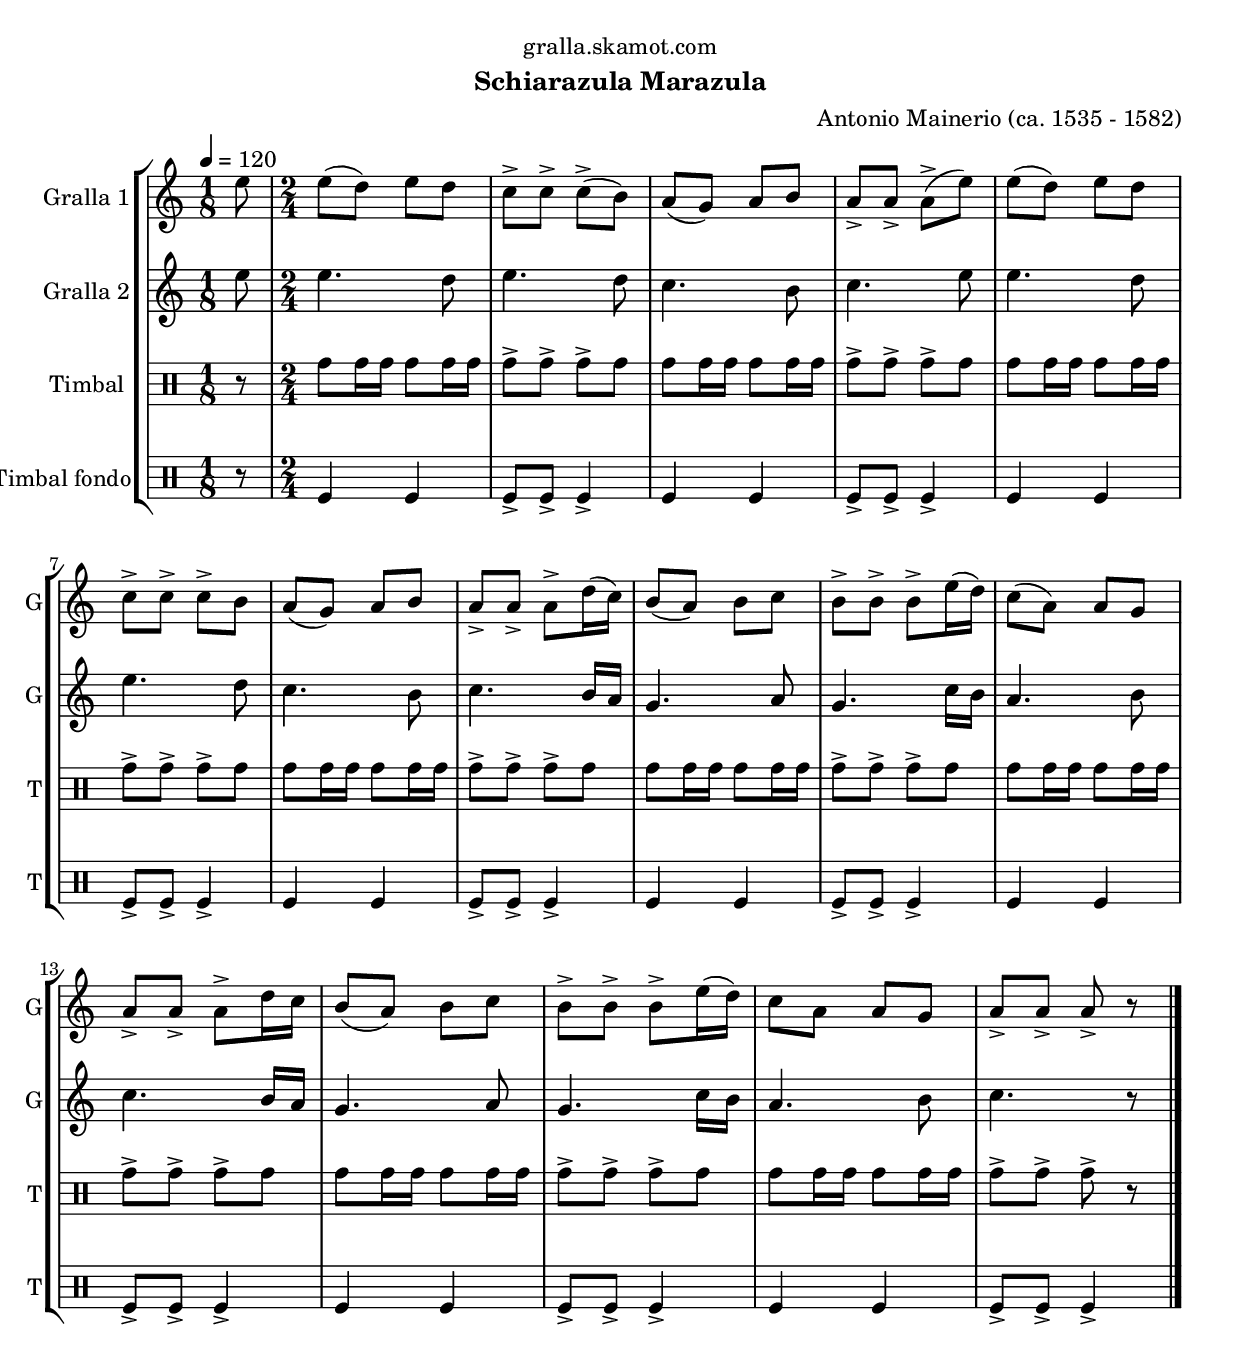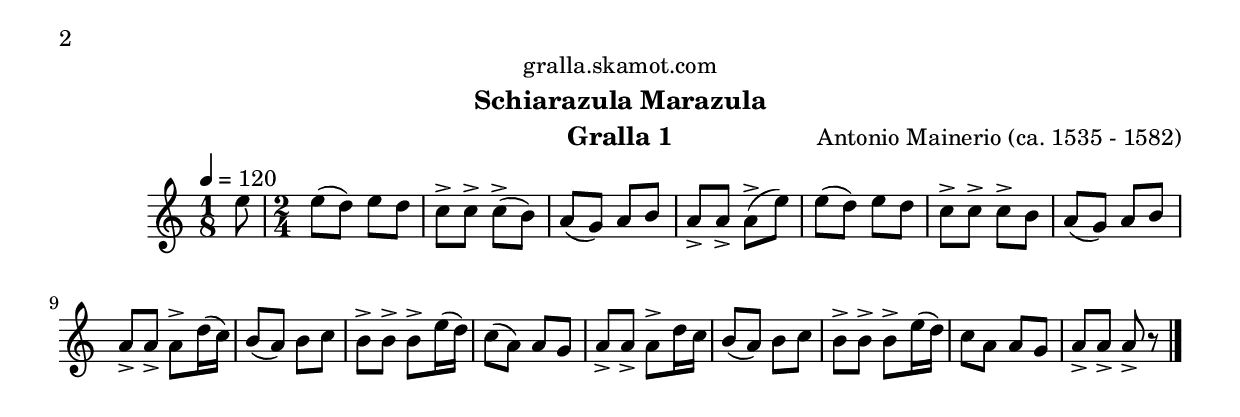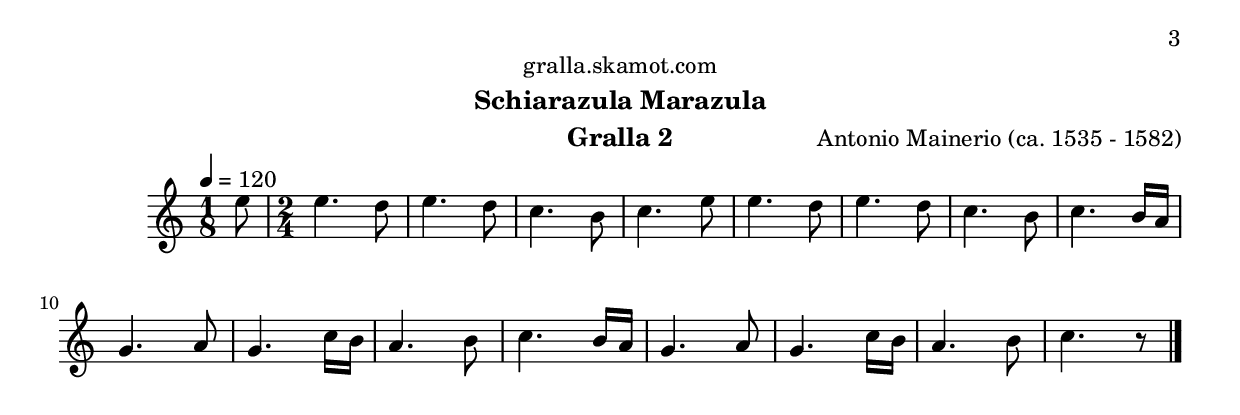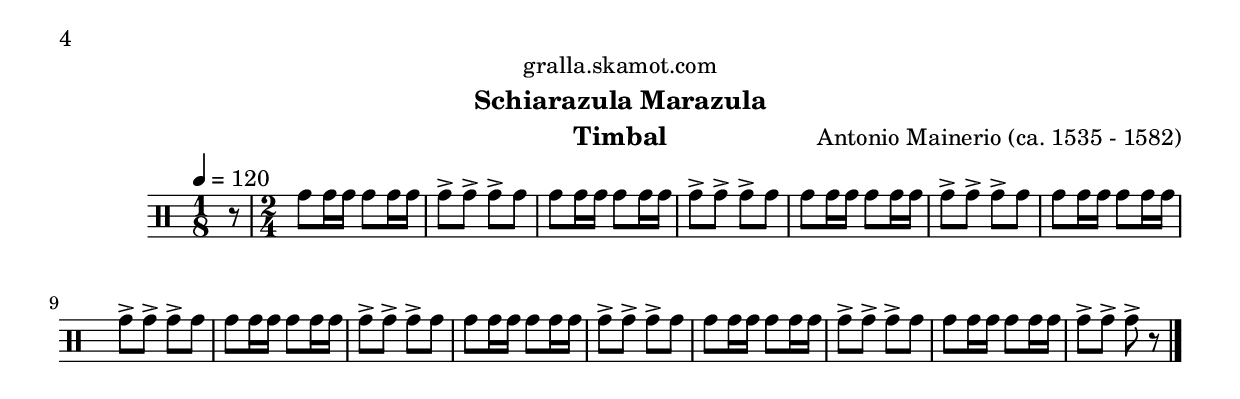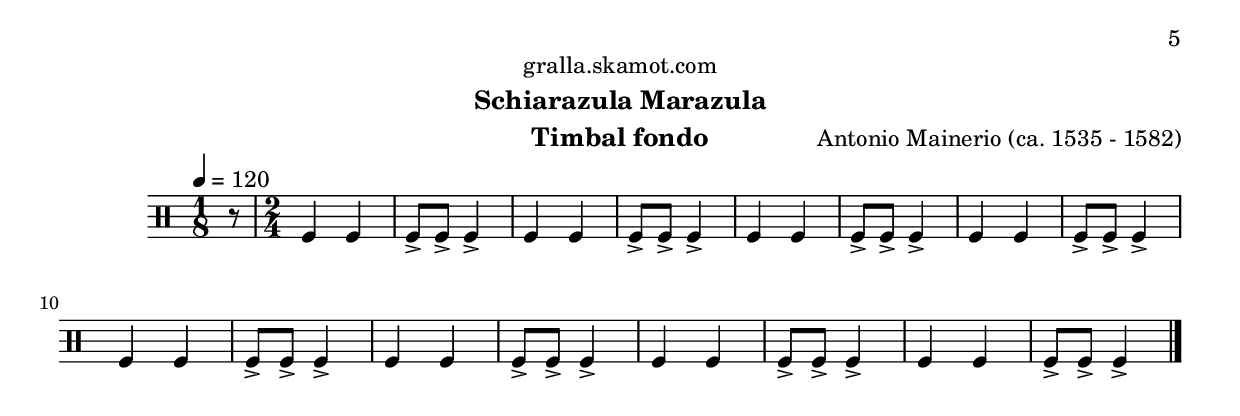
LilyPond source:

\version "2.16.2"

\header {
  dedication="gralla.skamot.com"
  title=""
  subtitle="Schiarazula Marazula"
  subsubtitle=""
  poet=""
  meter=""
  piece=""
  composer="Antonio Mainerio (ca. 1535 - 1582)"
  arranger=""
  opus=""
  instrument=""
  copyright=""
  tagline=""
}

liniaroAa =
\relative e''
{
  \tempo 4=120
  \clef treble
  \key c \major
  \time 1/8
  e8  |
  \time 2/4   e8 ( d ) e  d  |
  c8-> c-> c-> ( b )  |
  a8 ( g ) a  b  |
  %05
  a8-> a-> a-> ( e' )  |
  e8 ( d ) e  d  |
  c8-> c-> c-> b   |
  a8 ( g ) a  b  |
  a8-> a-> a-> d16 ( c )  |
  %10
  b8 ( a ) b  c  |
  b8-> b-> b-> e16 ( d )  |
  c8 ( a ) a  g  |
  a8-> a-> a-> d16 c   |
  b8 ( a ) b  c  |
  %15
  b8-> b-> b-> e16 ( d )  |
   c8 a  a  g  |
  a8-> a-> a-> r  \bar "|."
}

liniaroAb =
\relative e''
{
  \tempo 4=120
  \clef treble
  \key c \major
  \time 1/8
  e8  |
  \time 2/4   e4. d8  |
  e4. d8  |
  c4. b8  |
  %05
  c4. e8  |
  e4. d8  |
  e4. d8  |
  c4. b8  |
  c4. b16 a  |
  %10
  g4. a8  |
  g4. c16 b  |
  a4. b8  |
  c4. b16 a  |
  g4. a8  |
  %15
  g4. c16 b  |
  a4. b8  |
  c4. r8  \bar "|."
}

liniaroAc =
\drummode
{
  \tempo 4=120
  \time 1/8
  r8  |
  \time 2/4   tomh8 tomh16 tomh tomh8 tomh16 tomh  |
  tomh8-> tomh-> tomh-> tomh  |
  tomh8 tomh16 tomh tomh8 tomh16 tomh  |
  %05
  tomh8-> tomh-> tomh-> tomh  |
  tomh8 tomh16 tomh tomh8 tomh16 tomh  |
  tomh8-> tomh-> tomh-> tomh  |
  tomh8 tomh16 tomh tomh8 tomh16 tomh  |
  tomh8-> tomh-> tomh-> tomh  |
  %10
  tomh8 tomh16 tomh tomh8 tomh16 tomh  |
  tomh8-> tomh-> tomh-> tomh  |
  tomh8 tomh16 tomh tomh8 tomh16 tomh  |
  tomh8-> tomh-> tomh-> tomh  |
  tomh8 tomh16 tomh tomh8 tomh16 tomh  |
  %15
  tomh8-> tomh-> tomh-> tomh  |
  tomh8 tomh16 tomh tomh8 tomh16 tomh  |
  tomh8-> tomh-> tomh-> r  \bar "|."
}

liniaroAd =
\drummode
{
  \tempo 4=120
  \time 1/8
  r8  |
  \time 2/4   tomfl4 tomfl  |
  tomfl8-> tomfl-> tomfl4->  |
  tomfl4 tomfl  |
  %05
  tomfl8-> tomfl-> tomfl4->  |
  tomfl4 tomfl  |
  tomfl8-> tomfl-> tomfl4->  |
  tomfl4 tomfl  |
  tomfl8-> tomfl-> tomfl4->  |
  %10
  tomfl4 tomfl  |
  tomfl8-> tomfl-> tomfl4->  |
  tomfl4 tomfl  |
  tomfl8-> tomfl-> tomfl4->  |
  tomfl4 tomfl  |
  %15
  tomfl8-> tomfl-> tomfl4->  |
  tomfl4 tomfl  |
  tomfl8-> tomfl-> tomfl4->  \bar "|."
}

\bookpart {
  \score {
    \new StaffGroup {
      \override Score.RehearsalMark #'self-alignment-X = #LEFT
      <<
        \new Staff \with {instrumentName = #"Gralla 1" shortInstrumentName = #"G"} \liniaroAa
        \new Staff \with {instrumentName = #"Gralla 2" shortInstrumentName = #"G"} \liniaroAb
        \new DrumStaff \with {instrumentName = #"Timbal" shortInstrumentName = #"T"} \liniaroAc
        \new DrumStaff \with {instrumentName = #"Timbal fondo" shortInstrumentName = #"T"} \liniaroAd
      >>
    }
    \layout {}
  }
  \score { \unfoldRepeats
    \new StaffGroup {
      \override Score.RehearsalMark #'self-alignment-X = #LEFT
      <<
        \new Staff \with {instrumentName = #"Gralla 1" shortInstrumentName = #"G"} \liniaroAa
        \new Staff \with {instrumentName = #"Gralla 2" shortInstrumentName = #"G"} \liniaroAb
        \new DrumStaff \with {instrumentName = #"Timbal" shortInstrumentName = #"T"} \liniaroAc
        \new DrumStaff \with {instrumentName = #"Timbal fondo" shortInstrumentName = #"T"} \liniaroAd
      >>
    }
    \midi {
      \set Staff.midiInstrument = "oboe"
      \set DrumStaff.midiInstrument = "drums"
    }
  }
}

\bookpart {
  \header {instrument="Gralla 1"}
  \score {
    \new StaffGroup {
      \override Score.RehearsalMark #'self-alignment-X = #LEFT
      <<
        \new Staff \liniaroAa
      >>
    }
    \layout {}
  }
  \score { \unfoldRepeats
    \new StaffGroup {
      \override Score.RehearsalMark #'self-alignment-X = #LEFT
      <<
        \new Staff \liniaroAa
      >>
    }
    \midi {
      \set Staff.midiInstrument = "oboe"
      \set DrumStaff.midiInstrument = "drums"
    }
  }
}

\bookpart {
  \header {instrument="Gralla 2"}
  \score {
    \new StaffGroup {
      \override Score.RehearsalMark #'self-alignment-X = #LEFT
      <<
        \new Staff \liniaroAb
      >>
    }
    \layout {}
  }
  \score { \unfoldRepeats
    \new StaffGroup {
      \override Score.RehearsalMark #'self-alignment-X = #LEFT
      <<
        \new Staff \liniaroAb
      >>
    }
    \midi {
      \set Staff.midiInstrument = "oboe"
      \set DrumStaff.midiInstrument = "drums"
    }
  }
}

\bookpart {
  \header {instrument="Timbal"}
  \score {
    \new StaffGroup {
      \override Score.RehearsalMark #'self-alignment-X = #LEFT
      <<
        \new DrumStaff \liniaroAc
      >>
    }
    \layout {}
  }
  \score { \unfoldRepeats
    \new StaffGroup {
      \override Score.RehearsalMark #'self-alignment-X = #LEFT
      <<
        \new DrumStaff \liniaroAc
      >>
    }
    \midi {
      \set Staff.midiInstrument = "oboe"
      \set DrumStaff.midiInstrument = "drums"
    }
  }
}

\bookpart {
  \header {instrument="Timbal fondo"}
  \score {
    \new StaffGroup {
      \override Score.RehearsalMark #'self-alignment-X = #LEFT
      <<
        \new DrumStaff \liniaroAd
      >>
    }
    \layout {}
  }
  \score { \unfoldRepeats
    \new StaffGroup {
      \override Score.RehearsalMark #'self-alignment-X = #LEFT
      <<
        \new DrumStaff \liniaroAd
      >>
    }
    \midi {
      \set Staff.midiInstrument = "oboe"
      \set DrumStaff.midiInstrument = "drums"
    }
  }
}

